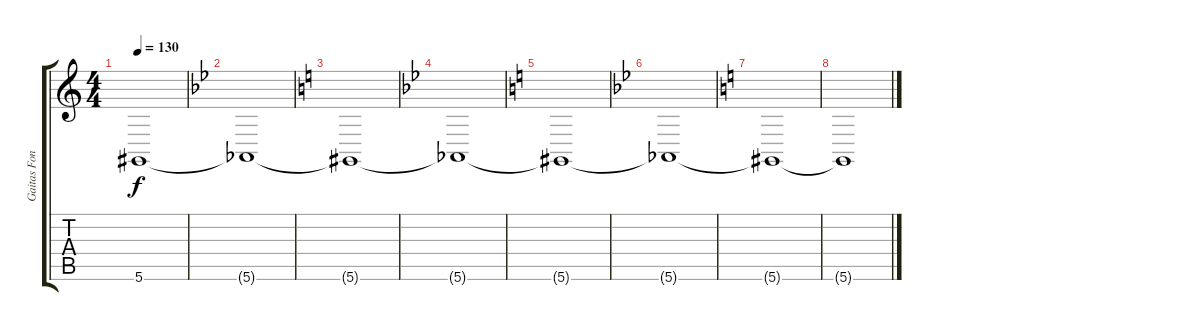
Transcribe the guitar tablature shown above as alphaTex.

\track ("Gaitas Fondo" "Gaitas Fon") {instrument bagpipe}
\staff {score tabs}
\tuning (Eb4 Bb3 Gb3 Db3 Ab2 Eb2) {hide}
\ts (4 4)
\tempo 130
\clef g2
\ks c
5.6{t}.1{dy f} |
\ks bb
5.6{t}.1 |
\ks c
5.6{t}.1 |
\ks bb
5.6{t}.1 |
\ks c
5.6{t}.1 |
\ks bb
5.6{t}.1 |
\ks c
5.6{t}.1 |
5.6{t}.1
